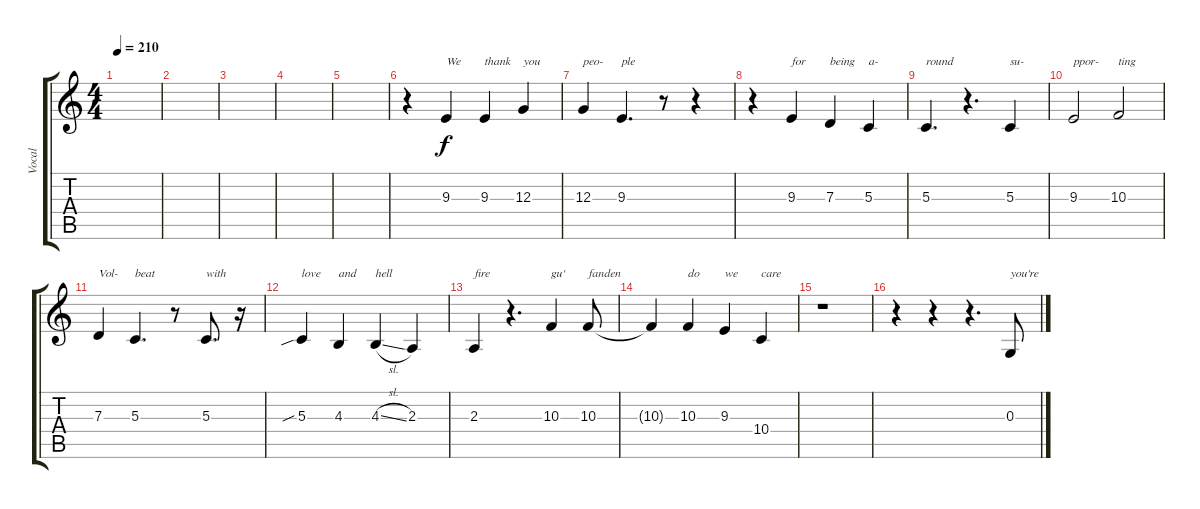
\track ("Vocal" "Vocal") {instrument clarinet}
\staff {score tabs}
\tuning (E4 B3 G3 D3 A2 E2) {hide}
\ts (4 4)
\tempo 210
\clef g2
\ks c
|
|
|
|
|
r.4 9.3.4{txt "We"} 9.3.4{txt "thank"} 12.3.4{txt "you"} |
12.3.4{txt "peo-"} 9.3.4{d txt "ple"} r.8 r.4 |
r.4 9.3.4{txt "for"} 7.3.4{txt "being"} 5.3.4{txt "a-"} |
5.3.4{d txt "round"} r.4{d} 5.3.4{txt "su-"} |
9.3.2{txt "ppor-"} 10.3.2{txt "ting"} |
7.3.4{txt "Vol-"} 5.3.4{d txt "beat"} r.8 5.3.8{d txt "with"} r.16 |
5.3{sib}.4{txt "love"} 4.3.4{txt "and"} 4.3{sl}.4{txt "hell"} 2.3.4 |
2.3.4{txt "fire"} r.4{d} 10.3.4{txt "gu'"} 10.3.8{txt "fanden"} |
10.3{t}.4 10.3.4{txt "do"} 9.3.4{txt "we"} 10.4.4{txt "care"} |
r.1 |
r.4 r.4 r.4{d} 0.3.8{txt "you're"}
